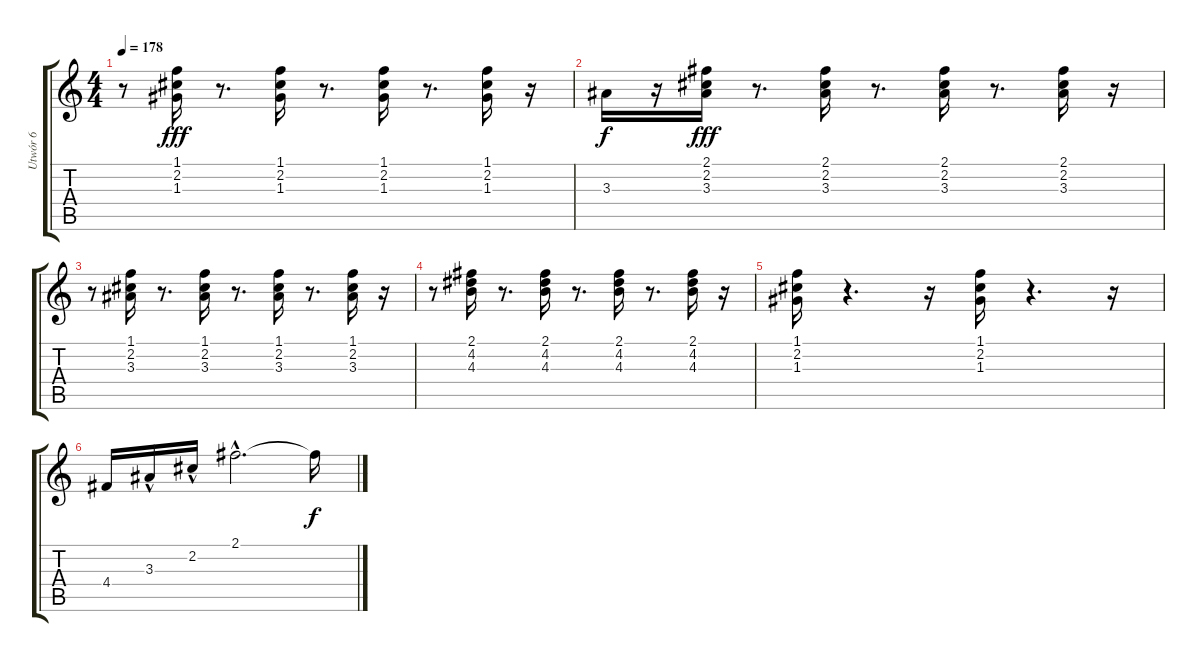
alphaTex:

\track ("Utwór 6" "Utwór 6") {instrument acousticguitarsteel}
\staff {score tabs}
\tuning (E4 B3 G3 D3 A2 E2) {hide}
\ts (4 4)
\tempo 178
\clef g2
\ks c
r.8{dy fff} (1.1 2.2 1.3).16 r.8{d} (1.1 2.2 1.3).16 r.8{d} (1.1 2.2 1.3).16 r.8{d} (1.1 2.2 1.3).16 r.16 |
3.3.16{dy f} r.16 (2.1 2.2 3.3).16{dy fff} r.8{d} (2.1 2.2 3.3).16 r.8{d} (2.1 2.2 3.3).16 r.8{d} (2.1 2.2 3.3).16 r.16 |
r.8 (1.1 2.2 3.3).16 r.8{d} (1.1 2.2 3.3).16 r.8{d} (1.1 2.2 3.3).16 r.8{d} (1.1 2.2 3.3).16 r.16 |
r.8 (2.1 4.2 4.3).16 r.8{d} (2.1 4.2 4.3).16 r.8{d} (2.1 4.2 4.3).16 r.8{d} (2.1 4.2 4.3).16 r.16 |
(1.1 2.2 1.3).16 r.4{d} r.16 (1.1 2.2 1.3).16 r.4{d} r.16 |
4.4.16 3.3{hac}.16 2.2{hac}.16 2.1{hac}.2{d} 2.1{t}.16{dy f}
